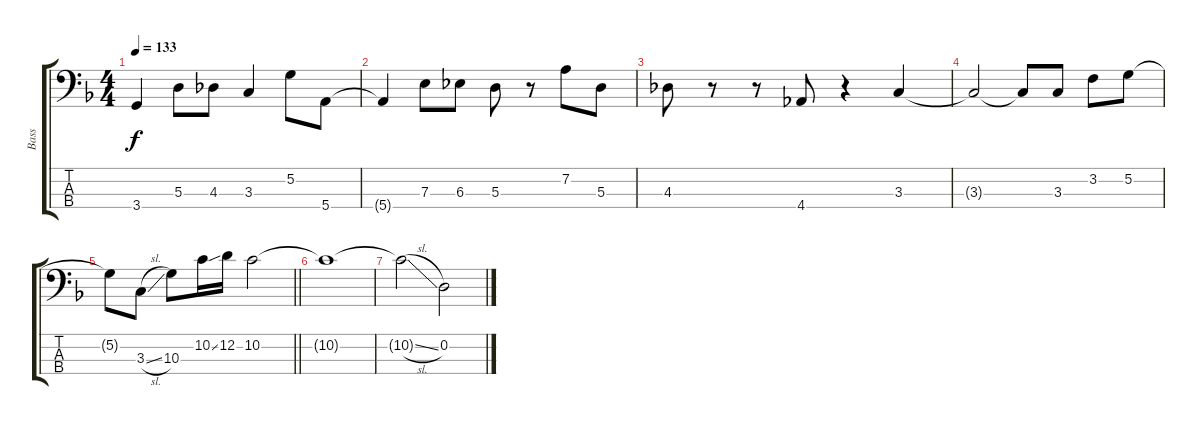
\track ("Bass" "Bass") {instrument electricbassfinger}
\staff {score tabs}
\tuning (G2 D2 A1 E1) {hide}
\ts (4 4)
\tempo 133
\clef f4
\ks f
3.4.4{dy f} 5.3.8 4.3.8 3.3.4 5.2.8 5.4.8 |
5.4{t}.4 7.3.8 6.3.8 5.3.8 r.8 7.2.8 5.3.8 |
4.3.8 r.8 r.8 4.4.8 r.4 3.3.4 |
3.3{t}.2 3.3{t}.8 3.3.8 3.2.8 5.2.8 |
\barLineRight lightlight
5.2{t}.8 3.3{sl}.8 10.3.8 10.2{ss}.16 12.2.16 10.2.2 |
10.2{t}.1 |
10.2{sl t}.2 0.2.2
